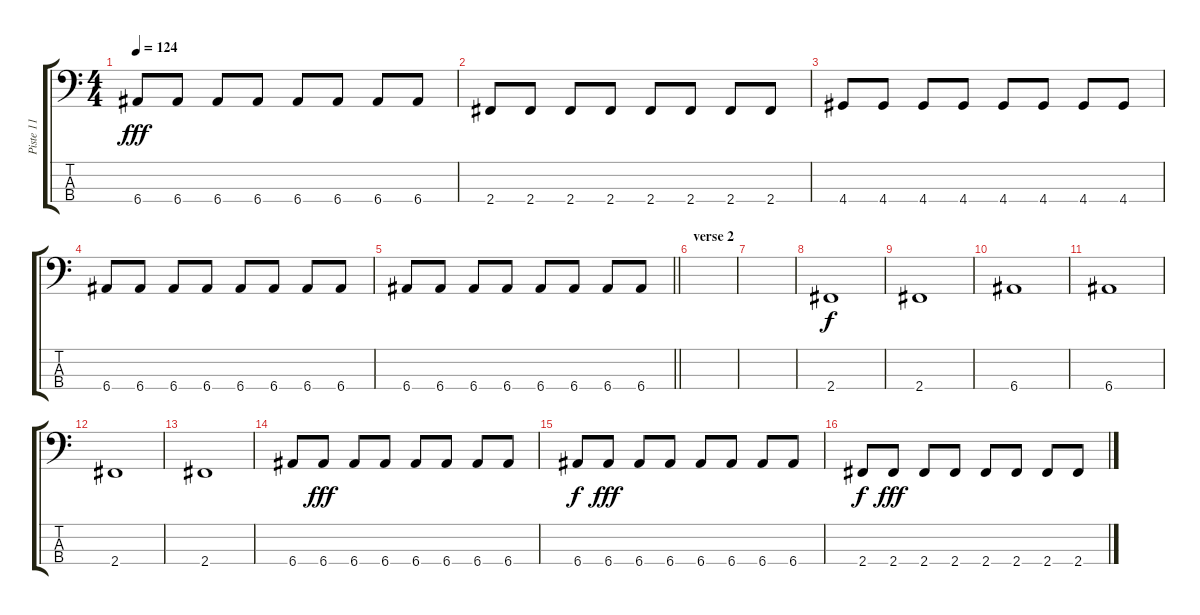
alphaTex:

\track ("Piste 11" "Piste 11") {instrument electricbassfinger}
\staff {score tabs}
\tuning (G2 D2 A1 E1) {hide}
\ts (4 4)
\tempo 124
\clef f4
\ks c
6.4.8{dy fff} 6.4.8 6.4.8 6.4.8 6.4.8 6.4.8 6.4.8 6.4.8 |
2.4.8 2.4.8 2.4.8 2.4.8 2.4.8 2.4.8 2.4.8 2.4.8 |
4.4.8 4.4.8 4.4.8 4.4.8 4.4.8 4.4.8 4.4.8 4.4.8 |
6.4.8 6.4.8 6.4.8 6.4.8 6.4.8 6.4.8 6.4.8 6.4.8 |
\barLineRight lightlight
6.4.8 6.4.8 6.4.8 6.4.8 6.4.8 6.4.8 6.4.8 6.4.8 |
\section ("" "verse 2")
|
|
2.4.1{dy f} |
2.4.1 |
6.4.1 |
6.4.1 |
2.4.1 |
2.4.1 |
6.4.8{volume 8} 6.4.8{dy fff} 6.4.8 6.4.8 6.4.8 6.4.8 6.4.8 6.4.8 |
6.4.8{dy f} 6.4.8{dy fff} 6.4.8 6.4.8 6.4.8 6.4.8 6.4.8 6.4.8 |
2.4.8{dy f} 2.4.8{dy fff} 2.4.8 2.4.8 2.4.8 2.4.8 2.4.8 2.4.8
